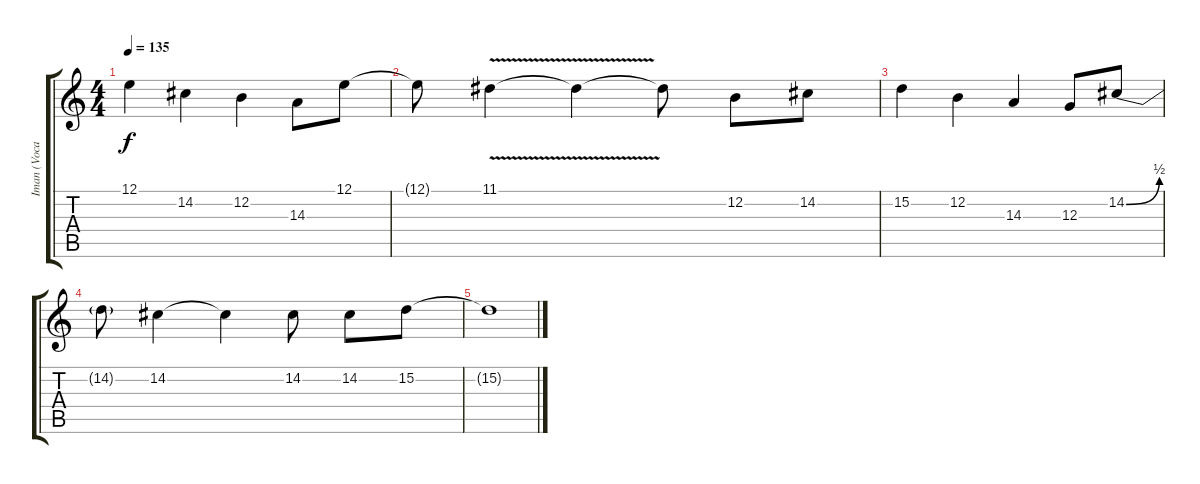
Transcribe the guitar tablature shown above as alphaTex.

\track ("Iman (Vocal)" "Iman (Voca") {instrument flute}
\staff {score tabs}
\tuning (E4 B3 G3 D3 A2 E2) {hide}
\ts (4 4)
\tempo 135
\clef g2
\ks c
12.1.4{dy f} 14.2.4 12.2.4 14.3.8 12.1.8 |
12.1{t}.8 11.1{v}.4 11.1{t}.4 11.1{t}.8 12.2.8 14.2.8 |
15.2.4 12.2.4 14.3.4 12.3.8 14.2{be (bend 0 0 60 2)}.8 |
14.2{t}.8 14.2.4 14.2{t}.4 14.2.8 14.2.8 15.2.8 |
15.2{t}.1
